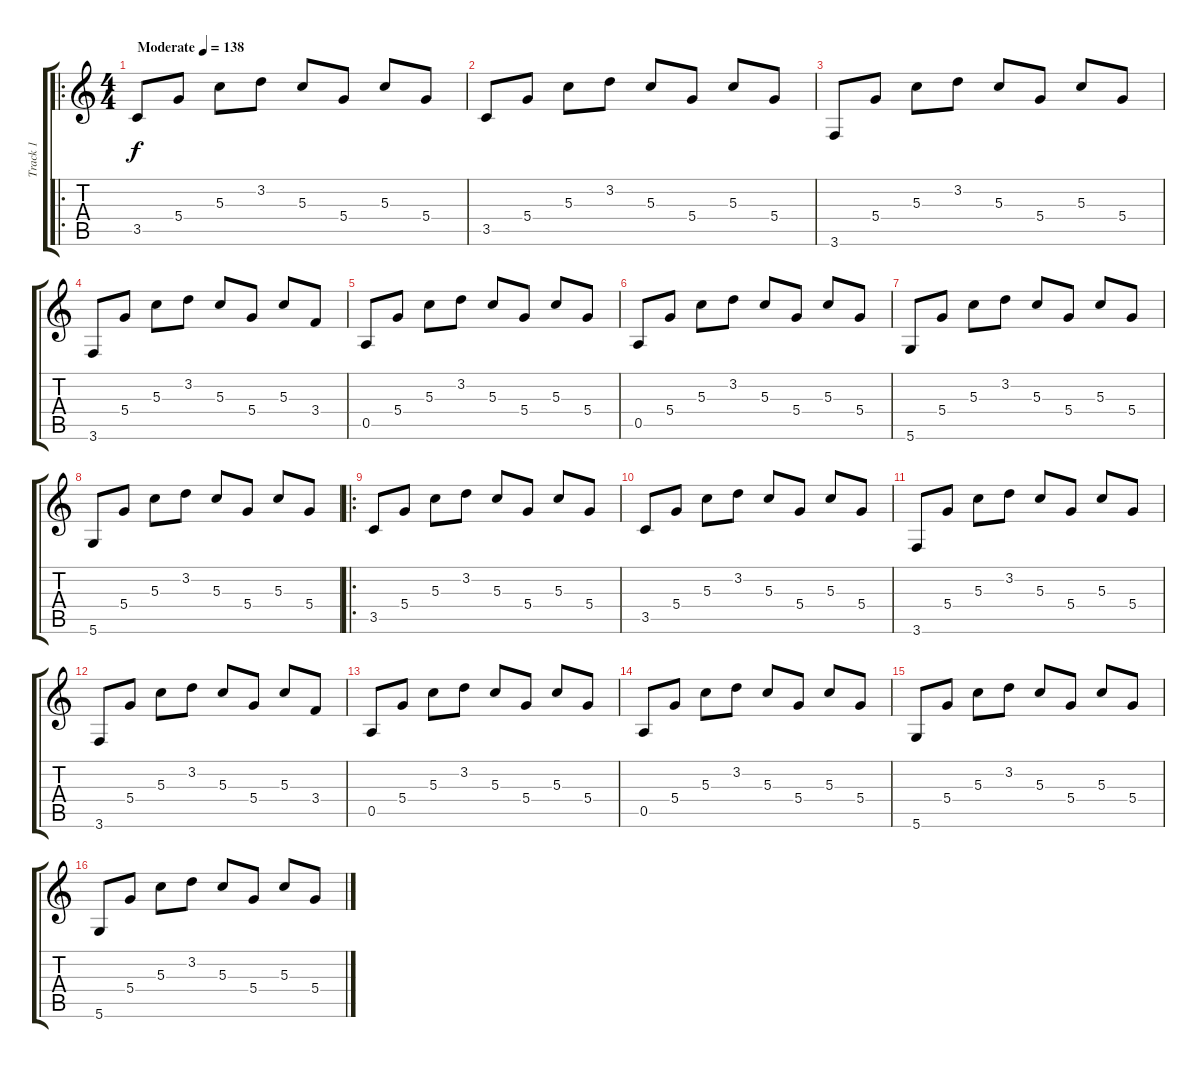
\track ("Track 1" "Track 1") {instrument electricguitarjazz}
\staff {score tabs}
\tuning (E4 B3 G3 D3 A2 D2) {hide}
\ro
\ts (4 4)
\tempo (138 "Moderate")
\clef g2
\ks c
3.5.8{dy f instrument electricguitarjazz} 5.4.8 5.3.8 3.2.8 5.3.8 5.4.8 5.3.8 5.4.8 |
3.5.8 5.4.8 5.3.8 3.2.8 5.3.8 5.4.8 5.3.8 5.4.8 |
3.6.8 5.4.8 5.3.8 3.2.8 5.3.8 5.4.8 5.3.8 5.4.8 |
3.6.8 5.4.8 5.3.8 3.2.8 5.3.8 5.4.8 5.3.8 3.4.8 |
0.5.8 5.4.8 5.3.8 3.2.8 5.3.8 5.4.8 5.3.8 5.4.8 |
0.5.8 5.4.8 5.3.8 3.2.8 5.3.8 5.4.8 5.3.8 5.4.8 |
5.6.8 5.4.8 5.3.8 3.2.8 5.3.8 5.4.8 5.3.8 5.4.8 |
5.6.8 5.4.8 5.3.8 3.2.8 5.3.8 5.4.8 5.3.8 5.4.8 |
\ro
3.5.8 5.4.8 5.3.8 3.2.8 5.3.8 5.4.8 5.3.8 5.4.8 |
3.5.8 5.4.8 5.3.8 3.2.8 5.3.8 5.4.8 5.3.8 5.4.8 |
3.6.8 5.4.8 5.3.8 3.2.8 5.3.8 5.4.8 5.3.8 5.4.8 |
3.6.8 5.4.8 5.3.8 3.2.8 5.3.8 5.4.8 5.3.8 3.4.8 |
0.5.8 5.4.8 5.3.8 3.2.8 5.3.8 5.4.8 5.3.8 5.4.8 |
0.5.8 5.4.8 5.3.8 3.2.8 5.3.8 5.4.8 5.3.8 5.4.8 |
5.6.8 5.4.8 5.3.8 3.2.8 5.3.8 5.4.8 5.3.8 5.4.8 |
5.6.8 5.4.8 5.3.8 3.2.8 5.3.8 5.4.8 5.3.8 5.4.8
